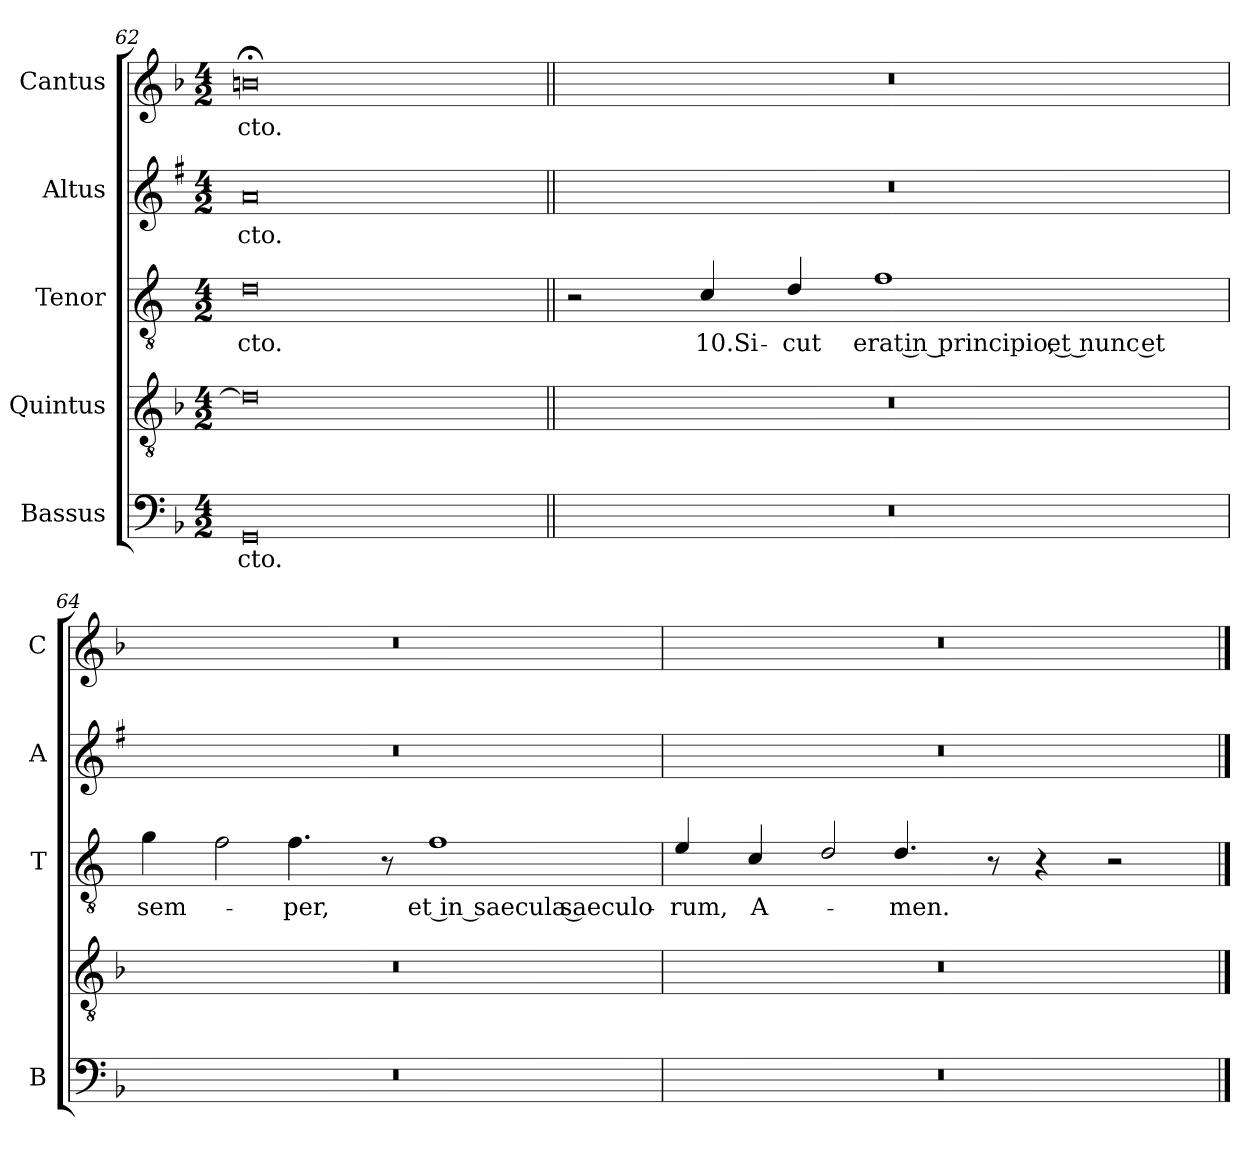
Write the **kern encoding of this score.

**kern	**text	**kern	**text	**kern	**text	**kern	**text	**kern	**text
*part5	*part5	*part4	*part4	*part3	*part3	*part2	*part2	*part1	*part1
*staff5	*staff5	*staff4	*staff4	*staff3	*staff3	*staff2	*staff2	*staff1	*staff1
*I"Bassus	*	*I"Quintus	*	*I"Tenor	*	*I"Altus	*	*I"Cantus	*
*I'B	*	*	*	*I'T	*	*I'A	*	*I'C	*
*clefF4	*	*clefGv2	*	*clefGv2	*	*clefG2	*	*clefG2	*
*	*	*	*	*ITrd4c7	*	*ITrd1c2	*	*	*
*k[b-]	*	*k[b-]	*	*k[b-]	*	*k[b-]	*	*k[b-]	*
*F:	*	*F:	*	*F:	*	*F:	*	*F:	*
*M4/2	*	*M4/2	*	*M4/2	*	*M4/2	*	*M4/2	*
=62	=62	=62	=62	=62	=62	=62	=62	=62	=62
!	!LO:LY:b	!	!	!	!LO:LY:b	!	!LO:LY:b	!	!LO:LY:b
0GG	-cto.	0d]	.	0G	-cto.	0g	-cto.	0bn;<	-cto.
=63||	=63||	=63||	=63||	=63||	=63||	=63||	=63||	=63||	=63||
0r	.	0r	.	2r	.	0r	.	0r	.
!	!	!	!	!	!LO:LY:b	!	!	!	!
.	.	.	.	4F/	10.Si-	.	.	.	.
!	!	!	!	!	!LO:LY:b	!	!	!	!
.	.	.	.	4G/	-cut	.	.	.	.
!	!	!	!	!	!LO:LY:b	!	!	!	!
.	.	.	.	1B-	erat in principio, et nunc et	.	.	.	.
=64	=64	=64	=64	=64	=64	=64	=64	=64	=64
!	!	!	!	!	!LO:LY:b	!	!	!	!
0r	.	0r	.	4c\	sem-	0r	.	0r	.
!	!	!	!	!LO:N:head=open	!	!	!	!	!
.	.	.	.	4B-\	.	.	.	.	.
!	!	!	!	!	!LO:LY:b	!	!	!	!
.	.	.	.	4.B-\	-per,	.	.	.	.
.	.	.	.	8r	.	.	.	.	.
!	!	!	!	!	!LO:LY:b	!	!	!	!
.	.	.	.	1B-	et in saecula saeculo-	.	.	.	.
=65	=65	=65	=65	=65	=65	=65	=65	=65	=65
!	!	!	!	!	!LO:LY:b	!	!	!	!
0r	.	0r	.	4A/	-rum,	0r	.	0r	.
!	!	!	!	!	!LO:LY:b	!	!	!	!
.	.	.	.	4F/	A-	.	.	.	.
!	!	!	!	!LO:N:head=open	!	!	!	!	!
.	.	.	.	4G/	.	.	.	.	.
!	!	!	!	!	!LO:LY:b	!	!	!	!
.	.	.	.	4.G/	-men.	.	.	.	.
.	.	.	.	8r	.	.	.	.	.
.	.	.	.	4r	.	.	.	.	.
.	.	.	.	2r	.	.	.	.	.
==	==	==	==	==	==	==	==	==	==
*-	*-	*-	*-	*-	*-	*-	*-	*-	*-
